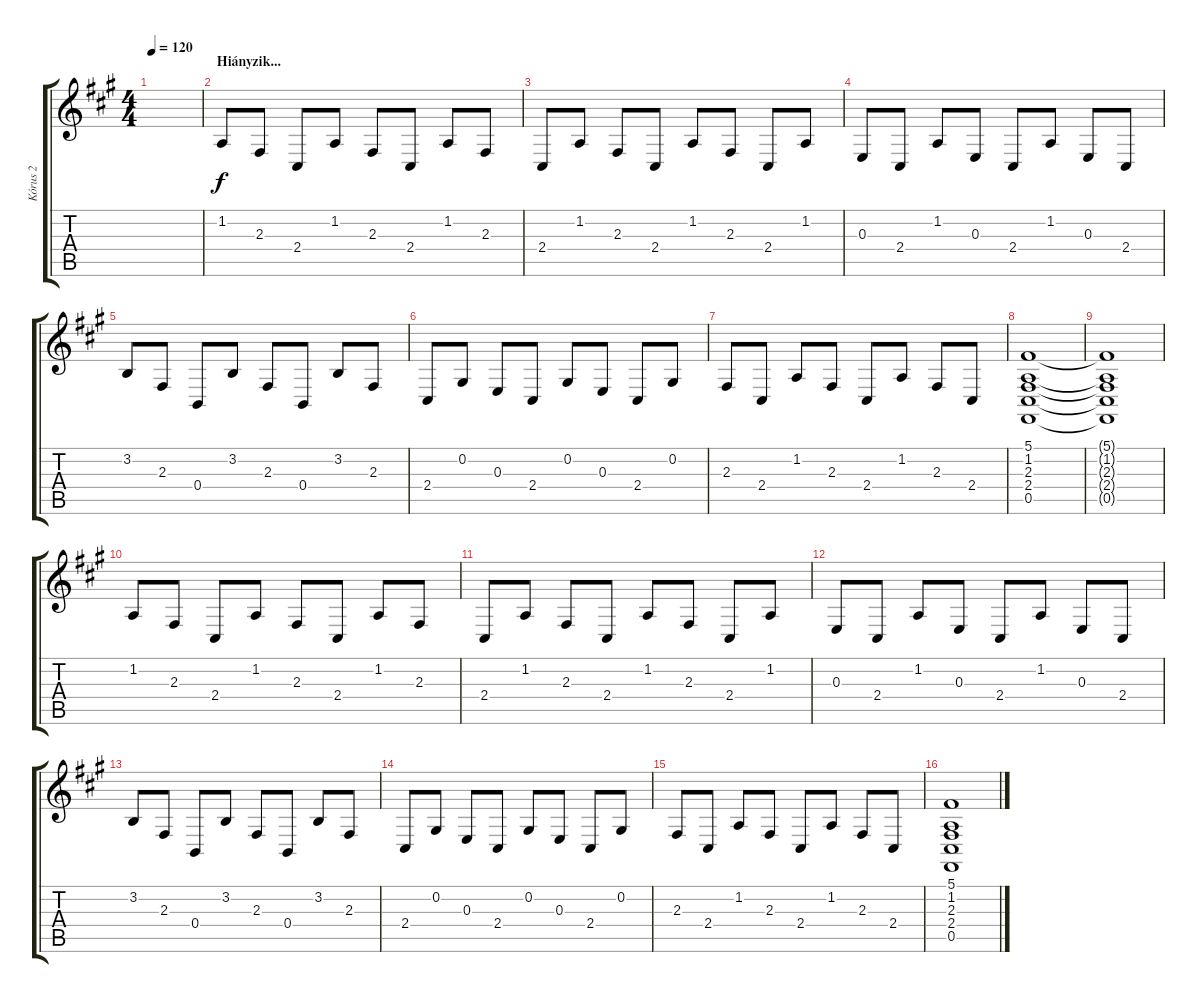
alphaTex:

\track ("Kórus 2" "Kórus 2") {instrument stringensemble2}
\staff {score tabs}
\tuning (Db4 Ab3 E3 B2 Gb2 Db2) {hide}
\ts (4 4)
\tempo 120
\clef g2
\ks a
|
\section ("" "Hiányzik...")
1.2.8 2.3.8 2.4.8 1.2.8 2.3.8 2.4.8 1.2.8 2.3.8 |
2.4.8 1.2.8 2.3.8 2.4.8 1.2.8 2.3.8 2.4.8 1.2.8 |
0.3.8 2.4.8 1.2.8 0.3.8 2.4.8 1.2.8 0.3.8 2.4.8 |
3.2.8 2.3.8 0.4.8 3.2.8 2.3.8 0.4.8 3.2.8 2.3.8 |
2.4.8 0.2.8 0.3.8 2.4.8 0.2.8 0.3.8 2.4.8 0.2.8 |
2.3.8 2.4.8 1.2.8 2.3.8 2.4.8 1.2.8 2.3.8 2.4.8 |
(5.1 1.2 2.3 2.4 0.5).1 |
(5.1{t} 1.2{t} 2.3{t} 2.4{t} 0.5{t}).1 |
1.2.8 2.3.8 2.4.8 1.2.8 2.3.8 2.4.8 1.2.8 2.3.8 |
2.4.8 1.2.8 2.3.8 2.4.8 1.2.8 2.3.8 2.4.8 1.2.8 |
0.3.8 2.4.8 1.2.8 0.3.8 2.4.8 1.2.8 0.3.8 2.4.8 |
3.2.8 2.3.8 0.4.8 3.2.8 2.3.8 0.4.8 3.2.8 2.3.8 |
2.4.8 0.2.8 0.3.8 2.4.8 0.2.8 0.3.8 2.4.8 0.2.8 |
2.3.8 2.4.8 1.2.8 2.3.8 2.4.8 1.2.8 2.3.8 2.4.8 |
(5.1 1.2 2.3 2.4 0.5).1
